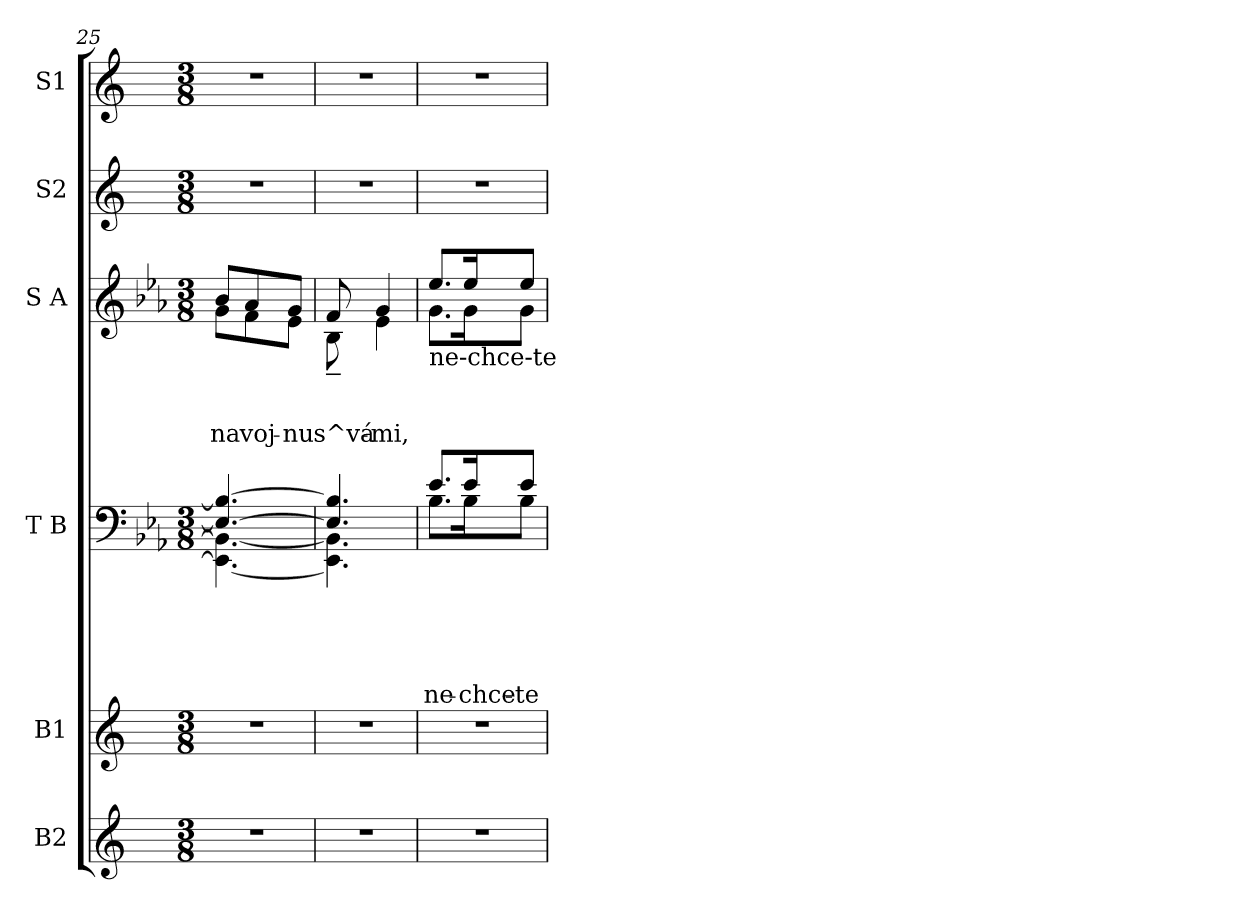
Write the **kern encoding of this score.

**kern	**kern	**kern	**text	**text	**text	**text	**text	**kern	**text	**text	**text	**kern	**kern
*part6	*part5	*part4	*part4	*part4	*part4	*part4	*part4	*part3	*part3	*part3	*part3	*part2	*part1
*staff6	*staff5	*staff4	*staff4	*staff4	*staff4	*staff4	*staff4	*staff3	*staff3	*staff3	*staff3	*staff2	*staff1
*I"B2	*I"B1	*I"T B	*	*	*	*	*	*I"S A	*	*	*	*I"S2	*I"S1
*	*I'B	*I'T B	*	*	*	*	*	*I'S A	*	*	*	*I'S2	*I'S1
*clefG2	*clefG2	*clefF4	*	*	*	*	*	*clefG2	*	*	*	*clefG2	*clefG2
*k[]	*k[]	*k[b-e-a-]	*	*	*	*	*	*k[b-e-a-]	*	*	*	*k[]	*k[]
*C:	*C:	*E-:	*	*	*	*	*	*E-:	*	*	*	*C:	*C:
*M3/8	*M3/8	*M3/8	*	*	*	*	*	*M3/8	*	*	*	*M3/8	*M3/8
=25	=25	=25	=25	=25	=25	=25	=25	=25	=25	=25	=25	=25	=25
*	*	*^	*	*	*	*	*	*^	*	*	*	*	*
!	!	!	!	!	!	!	!	!	!	!	!	!	!LO:LY:b	!	!
4.r	4.r	4.E-/_ 4.B-/_	4.EE-\_ 4.BB-\_	.	.	.	.	.	8b-/L	8g\L	.	.	na	4.r	4.r
!	!	!	!	!	!	!	!	!	!	!	!	!	!LO:LY:b	!	!
.	.	.	.	.	.	.	.	.	8a-/	8f\	.	.	voj-	.	.
!	!	!	!	!	!	!	!	!	!	!	!	!	!LO:LY:b	!	!
.	.	.	.	.	.	.	.	.	8g/J	8e-\J	.	.	-nu	.	.
=26	=26	=26	=26	=26	=26	=26	=26	=26	=26	=26	=26	=26	=26	=26	=26
!	!	!	!	!	!	!	!	!	!	!	!	!	!LO:LY:b	!	!
4.r	4.r	4.E-/] 4.B-/]	4.EE-\] 4.BB-\]	.	.	.	.	.	8f/	8B-~<\	.	.	s^vá-	4.r	4.r
!	!	!	!	!	!	!	!	!	!	!	!	!	!LO:LY:b	!	!
.	.	.	.	.	.	.	.	.	4g/	4e-\	.	.	-mi,	.	.
=27	=27	=27	=27	=27	=27	=27	=27	=27	=27	=27	=27	=27	=27	=27	=27
!	!	!	!	!	!	!	!	!	!LO:TX:b:t=ne-chce-te	!	!	!	!	!	!
!	!	!	!	!	!	!	!	!LO:LY:b	!	!	!	!	!	!	!
4.r	4.r	8.e-/L	8.B-\L	.	.	.	.	ne-	8.ee-/L	8.g\L	.	.	.	4.r	4.r
!	!	!	!	!	!	!	!	!LO:LY:b	!	!	!	!	!	!	!
.	.	16e-/K	16B-\K	.	.	.	.	-chce-	16ee-/K	16g\K	.	.	.	.	.
!	!	!	!	!	!	!	!	!LO:LY:b	!	!	!	!	!	!	!
.	.	8e-/J	8B-\J	.	.	.	.	-te	8ee-/J	8g\J	.	.	.	.	.
*	*	*v	*v	*	*	*	*	*	*	*	*	*	*	*	*
*	*	*	*	*	*	*	*	*v	*v	*	*	*	*	*
=	=	=	=	=	=	=	=	=	=	=	=	=	=
*-	*-	*-	*-	*-	*-	*-	*-	*-	*-	*-	*-	*-	*-
